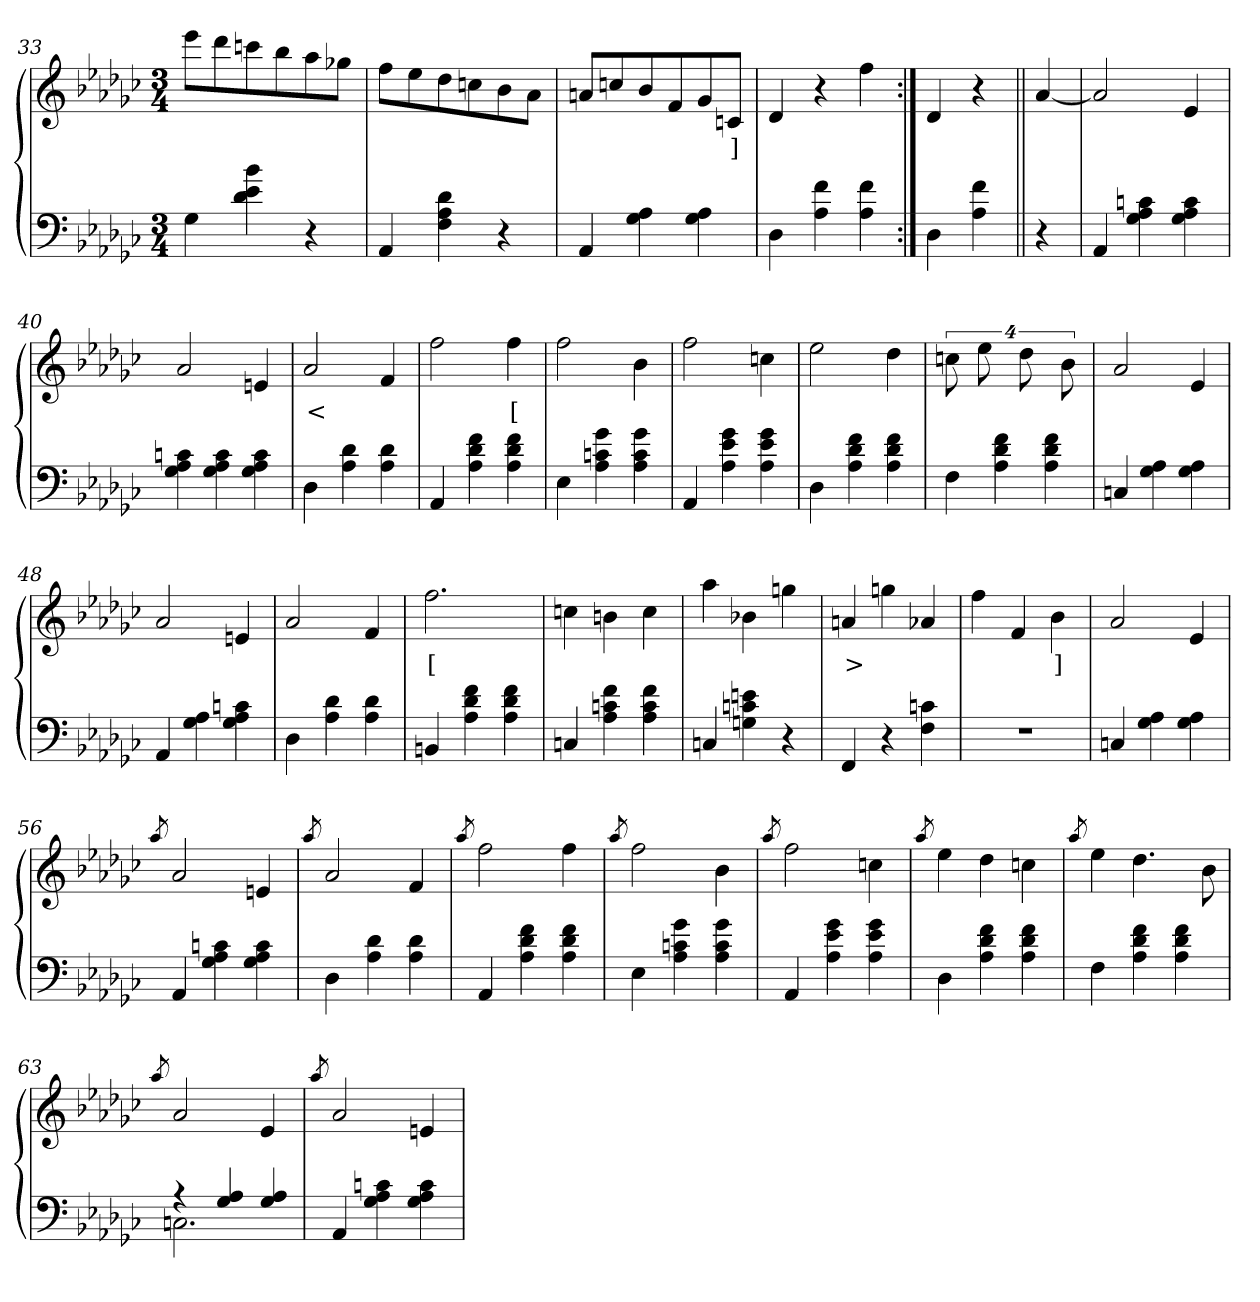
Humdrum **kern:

**kern	**kern	**text
*part2	*part1	*part1
*staff2	*staff1	*staff1
*clefF4	*clefG2	*
*k[b-e-a-d-g-c-]	*k[b-e-a-d-g-c-]	*
*M3/4	*M3/4	*
=33	=33	=33
4G-	8eee-L	.
.	8ddd-	.
4b-\ 4e-\ 4d-\	8cccn	.
.	8bb-	.
4r	8aa-	.
.	8gg-XJ	.
=34	=34	=34
4AA-	8ff\L	.
.	8ee-	.
4d- 4A- 4F	8dd-	.
.	8ccn	.
4r	8b-	.
.	8a-J	.
=35	=35	=35
4AA-	8an/L	.
.	8ccn	.
4A- 4G-	8b-	.
.	8f	.
4A- 4G-	8g-	.
.	8cJ	]
=36	=36	=36
4D-	4d-	.
4f 4A-	4r	.
4f 4A-	4ff	.
=37:|!	=37:|!	=37:|!
4D-	4d-	.
4f 4A-	4r	.
=38||	=38||	=38||
4r	[4a-	.
=39	=39	=39
4AA-	2a-]	.
4cn 4A- 4G-	.	.
4c 4A- 4G-	4e-	.
=40	=40	=40
4cn 4A- 4G-	2a-	.
4c 4A- 4G-	.	.
4c 4A- 4G-	4en	.
=41	=41	=41
4D-	2a-	<
4d- 4A-	.	.
4d- 4A-	4f	.
=42	=42	=42
4AA-	2ff	.
4f 4d- 4A-	.	.
4f 4d- 4A-	4ff	[
=43	=43	=43
4E-	2ff	.
4g- 4cn 4A-	.	.
4g- 4c 4A-	4b-	.
=44	=44	=44
4AA-	2ff	.
4g- 4e- 4A-	.	.
4g- 4e- 4A-	4ccn	.
=45	=45	=45
4D-	2ee-	.
4f 4d- 4A-	.	.
4f 4d- 4A-	4dd-	.
=46	=46	=46
4F	16%3ccn	.
.	16%3ee-	.
4f 4d- 4A-	.	.
.	16%3dd-	.
4f 4d- 4A-	.	.
.	16%3b-	.
=47	=47	=47
4Cn/	2a-	.
4A- 4G-	.	.
4A- 4G-	4e-	.
=48	=48	=48
4AA-	2a-	.
4A- 4G-	.	.
4cn 4A- 4G-	4en	.
=49	=49	=49
4D-	2a-	.
4d- 4A-	.	.
4d- 4A-	4f	.
=50	=50	=50
4BBn	2.ff	[
4f 4d- 4A-	.	.
4f 4d- 4A-	.	.
=51	=51	=51
4Cn/	4ccn	.
4f 4c 4A-	4bn	.
4f 4c 4A-	4cc	.
=52	=52	=52
4Cn	4aa-	.
4en 4c 4Gn	4b-X	.
4r	4ggn	.
=53	=53	=53
4FF	4an/	>
4r	4ggn	.
4cn 4F	4a-X/	.
=54	=54	=54
2.r	4ff	.
.	4f	.
.	4b-	]
=55	=55	=55
4Cn/	2a-	.
4A- 4G-	.	.
4A- 4G-	4e-	.
=56	=56	=56
.	8qaa-/	.
4AA-	2a-	.
4cn 4A- 4G-	.	.
4c 4A- 4G-	4en	.
=57	=57	=57
.	8qaa-/	.
4D-	2a-	.
4d- 4A-	.	.
4d- 4A-	4f	.
=58	=58	=58
.	8qaa-/	.
4AA-	2ff	.
4f 4d- 4A-	.	.
4f 4d- 4A-	4ff	.
=59	=59	=59
.	8qaa-/	.
4E-	2ff	.
4g- 4cn 4A-	.	.
4g- 4c 4A-	4b-	.
=60	=60	=60
.	8qaa-/	.
4AA-	2ff	.
4g- 4e- 4A-	.	.
4g- 4e- 4A-	4ccn	.
=61	=61	=61
.	8qaa-/	.
4D-	4ee-	.
4f 4d- 4A-	4dd-	.
4f 4d- 4A-	4ccn	.
=62	=62	=62
.	8qaa-/	.
4F	4ee-	.
4f 4d- 4A-	4.dd-	.
4f 4d- 4A-	.	.
.	8b-	.
=63	=63	=63
.	8qaa-/	.
*^	*	*
4r	2.Cn	2a-	.
4A-/ 4G-/	.	.	.
4A-/ 4G-/	.	4e-	.
*v	*v	*	*
=64	=64	=64
.	8qaa-/	.
4AA-	2a-	.
4cn 4A- 4G-	.	.
4c 4A- 4G-	4en	.
=	=	=
*-	*-	*-
